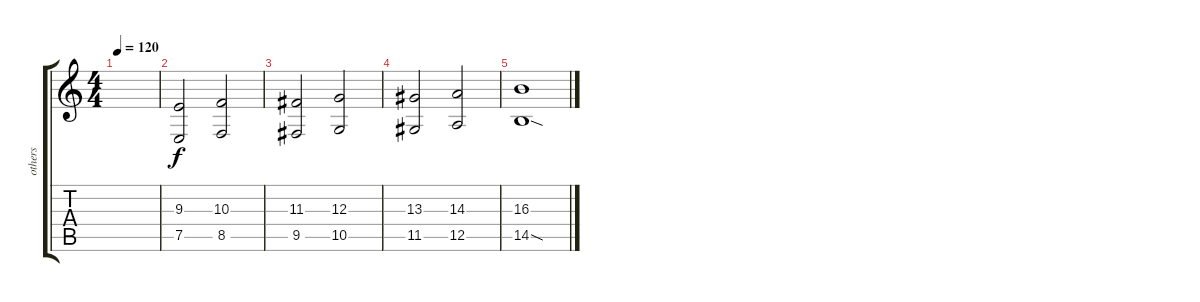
\track ("others" "others") {instrument accordion}
\staff {score tabs}
\tuning (E4 B3 G3 D3 A2 E2) {hide}
\ts (4 4)
\tempo 120
\clef g2
\ks c
|
(9.3 7.5).2 (10.3 8.5).2 |
(11.3 9.5).2 (12.3 10.5).2 |
(13.3 11.5).2 (14.3 12.5).2 |
(16.3 14.5{sod}).1
